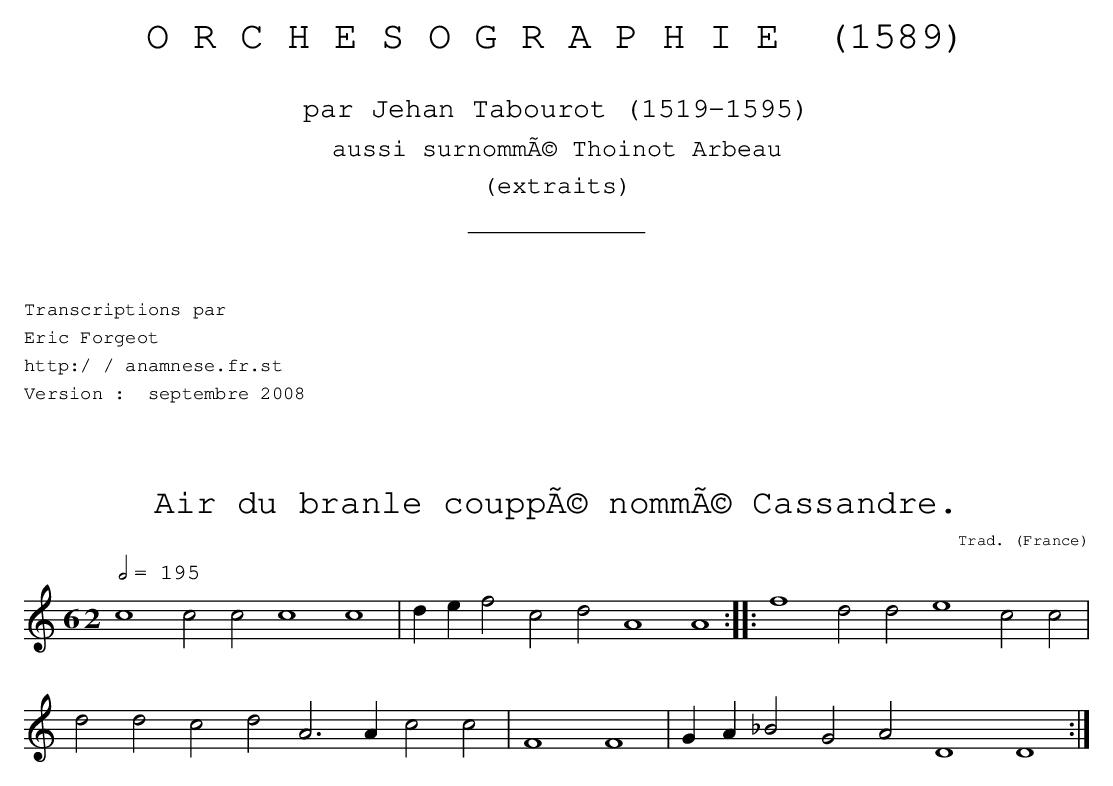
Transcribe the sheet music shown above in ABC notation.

X:1
T:Air du branle couppé nommé Cassandre.
C:Trad.
O:France
M:6/ 2
L:1/ 2
Q:1/ 2=195
K:C
c2cc c2c2 | d/ e/ fcd A2A2 :: f2dd e2cc |
ddcd A3/ 2A/ cc | F2F2 | G/ A/ _BGA D2D2 :|
